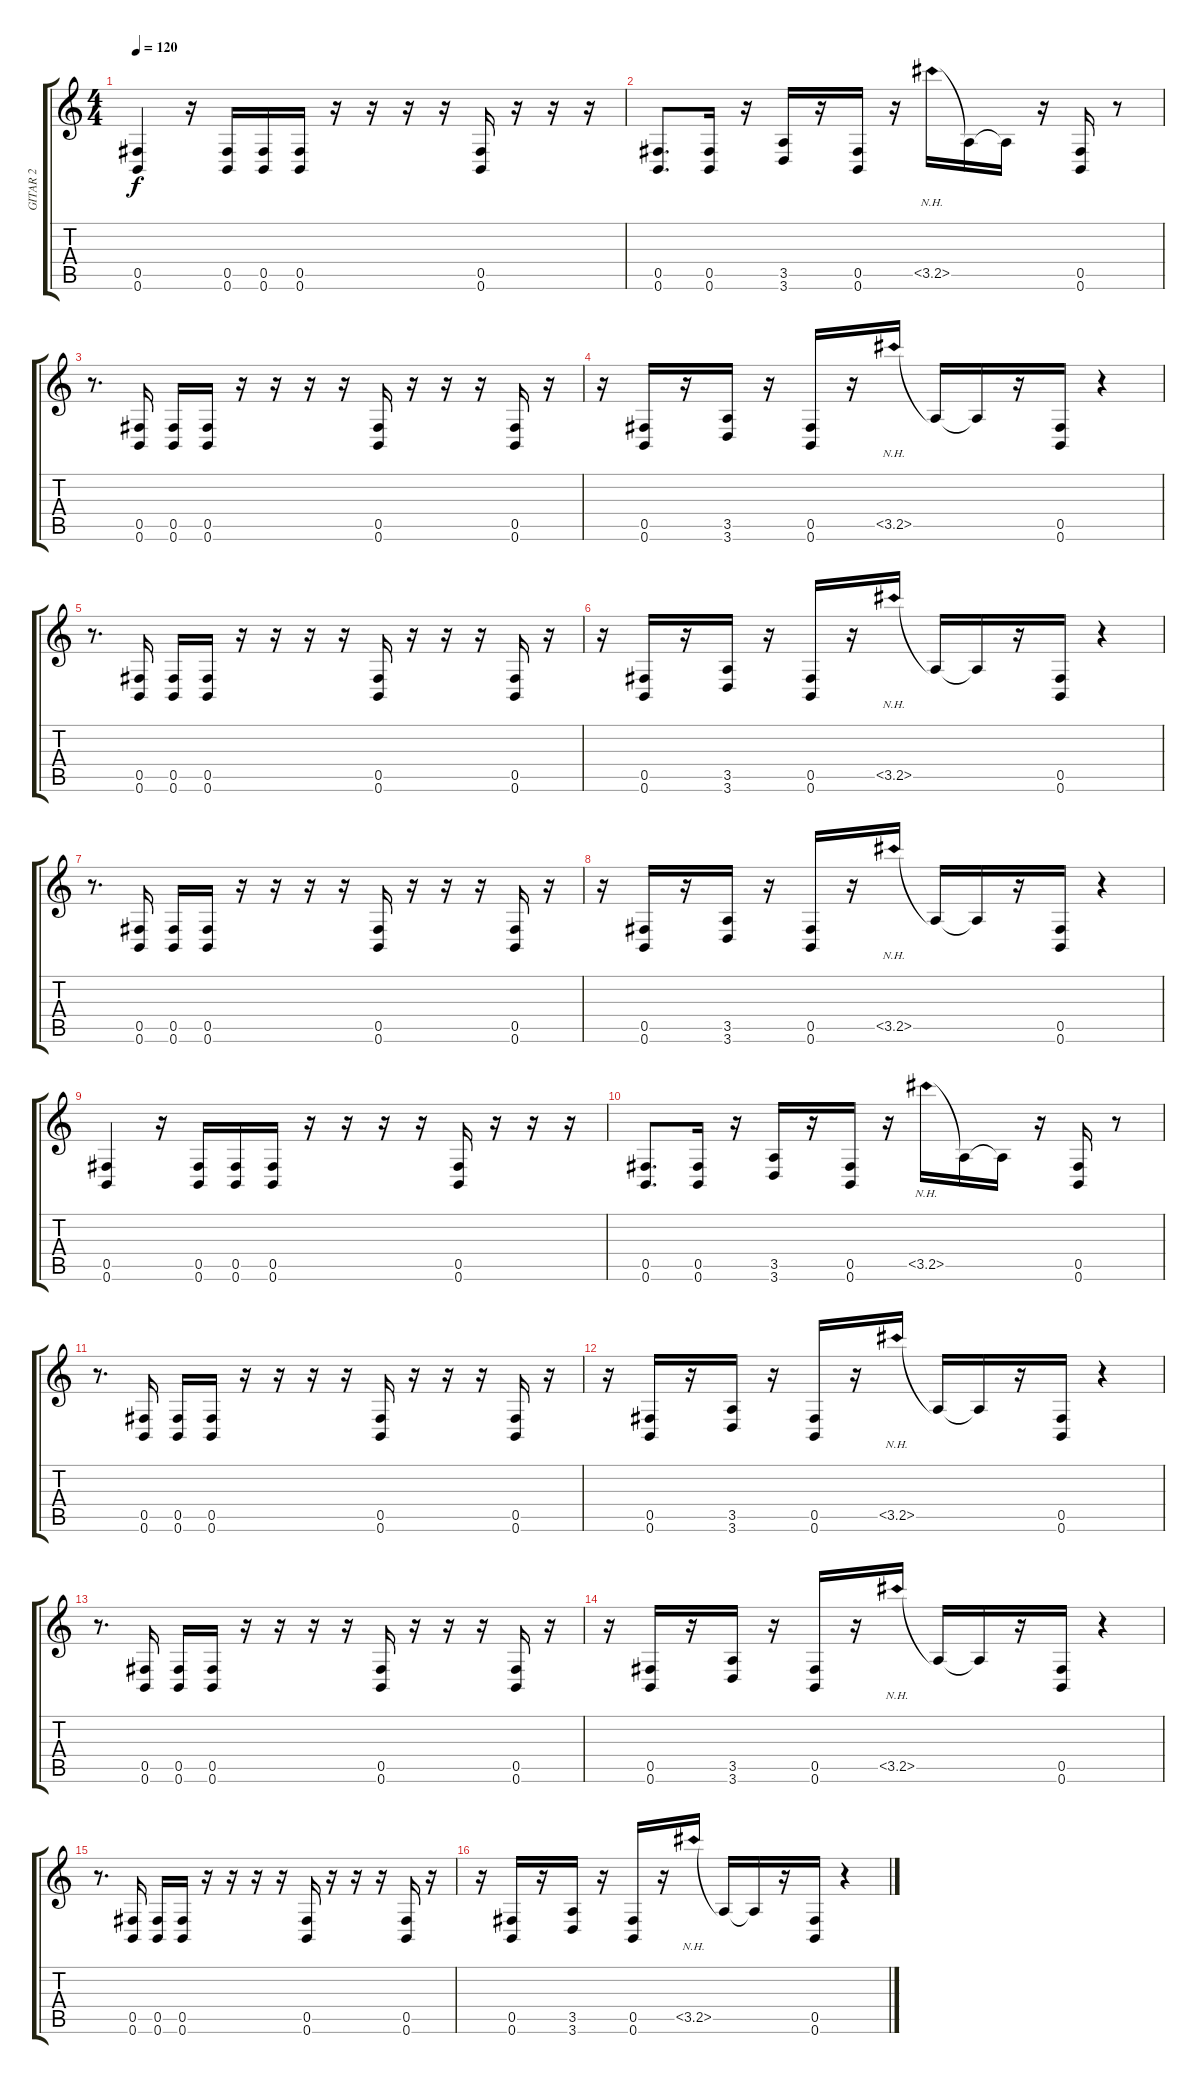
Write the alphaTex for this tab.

\track ("GITAR 2" "GITAR 2") {instrument distortionguitar}
\staff {score tabs}
\tuning (Db4 Ab3 E3 B2 Gb2 B1) {hide}
\ts (4 4)
\tempo 120
\clef g2
\ks c
(0.5 0.6).4{dy f} r.16 (0.5 0.6).16 (0.5 0.6).16 (0.5 0.6).16 r.16 r.16 r.16 r.16 (0.5 0.6).16 r.16 r.16 r.16 |
(0.5 0.6).8{d} (0.5 0.6).16 r.16 (3.5 3.6).16 r.16 (0.5 0.6).16 r.16 3.5{nh}.16 3.5{t}.16 3.5{t}.16 r.16 (0.5 0.6).16 r.8 |
r.8{d} (0.5 0.6).16 (0.5 0.6).16 (0.5 0.6).16 r.16 r.16 r.16 r.16 (0.5 0.6).16 r.16 r.16 r.16 (0.5 0.6).16 r.16 |
r.16 (0.5 0.6).16 r.16 (3.5 3.6).16 r.16 (0.5 0.6).16 r.16 3.5{nh}.16 3.5{t}.16 3.5{t}.16 r.16 (0.5 0.6).16 r.4 |
r.8{d} (0.5 0.6).16 (0.5 0.6).16 (0.5 0.6).16 r.16 r.16 r.16 r.16 (0.5 0.6).16 r.16 r.16 r.16 (0.5 0.6).16 r.16 |
r.16 (0.5 0.6).16 r.16 (3.5 3.6).16 r.16 (0.5 0.6).16 r.16 3.5{nh}.16 3.5{t}.16 3.5{t}.16 r.16 (0.5 0.6).16 r.4 |
r.8{d} (0.5 0.6).16 (0.5 0.6).16 (0.5 0.6).16 r.16 r.16 r.16 r.16 (0.5 0.6).16 r.16 r.16 r.16 (0.5 0.6).16 r.16 |
r.16 (0.5 0.6).16 r.16 (3.5 3.6).16 r.16 (0.5 0.6).16 r.16 3.5{nh}.16 3.5{t}.16 3.5{t}.16 r.16 (0.5 0.6).16 r.4 |
(0.5 0.6).4 r.16 (0.5 0.6).16 (0.5 0.6).16 (0.5 0.6).16 r.16 r.16 r.16 r.16 (0.5 0.6).16 r.16 r.16 r.16 |
(0.5 0.6).8{d} (0.5 0.6).16 r.16 (3.5 3.6).16 r.16 (0.5 0.6).16 r.16 3.5{nh}.16 3.5{t}.16 3.5{t}.16 r.16 (0.5 0.6).16 r.8 |
r.8{d} (0.5 0.6).16 (0.5 0.6).16 (0.5 0.6).16 r.16 r.16 r.16 r.16 (0.5 0.6).16 r.16 r.16 r.16 (0.5 0.6).16 r.16 |
r.16 (0.5 0.6).16 r.16 (3.5 3.6).16 r.16 (0.5 0.6).16 r.16 3.5{nh}.16 3.5{t}.16 3.5{t}.16 r.16 (0.5 0.6).16 r.4 |
r.8{d} (0.5 0.6).16 (0.5 0.6).16 (0.5 0.6).16 r.16 r.16 r.16 r.16 (0.5 0.6).16 r.16 r.16 r.16 (0.5 0.6).16 r.16 |
r.16 (0.5 0.6).16 r.16 (3.5 3.6).16 r.16 (0.5 0.6).16 r.16 3.5{nh}.16 3.5{t}.16 3.5{t}.16 r.16 (0.5 0.6).16 r.4 |
r.8{d} (0.5 0.6).16 (0.5 0.6).16 (0.5 0.6).16 r.16 r.16 r.16 r.16 (0.5 0.6).16 r.16 r.16 r.16 (0.5 0.6).16 r.16 |
r.16 (0.5 0.6).16 r.16 (3.5 3.6).16 r.16 (0.5 0.6).16 r.16 3.5{nh}.16 3.5{t}.16 3.5{t}.16 r.16 (0.5 0.6).16 r.4
